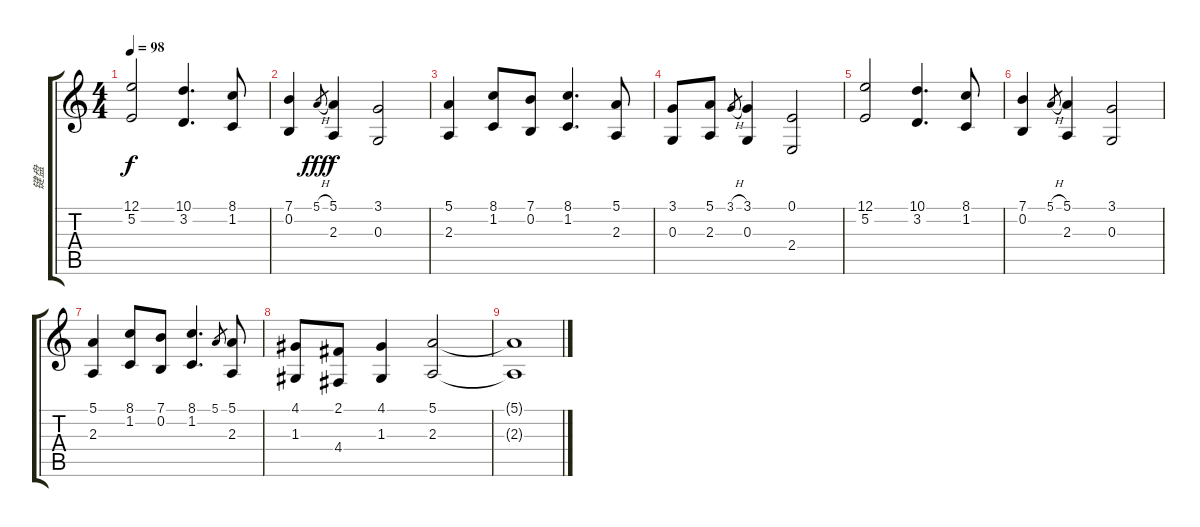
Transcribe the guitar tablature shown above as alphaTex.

\track ("键盘" "键盘") {instrument electricgrandpiano}
\staff {score tabs}
\tuning (E4 B3 G3 D3 A2 E2) {hide}
\ts (4 4)
\tempo 98
\clef g2
\ks c
(12.1 5.2).2{dy f} (10.1 3.2).4{d} (8.1 1.2).8 |
(7.1 0.2).4 5.1{h}.8{gr dy fff} (5.1 2.3).4{dy f} (3.1 0.3).2 |
(5.1 2.3).4 (8.1 1.2).8 (7.1 0.2).8 (8.1 1.2).4{d} (5.1 2.3).8 |
(3.1 0.3).8 (5.1 2.3).8 3.1{h}.8{gr} (3.1 0.3).4 (0.1 2.4).2 |
(12.1 5.2).2 (10.1 3.2).4{d} (8.1 1.2).8 |
(7.1 0.2).4 5.1{h}.8{gr} (5.1 2.3).4 (3.1 0.3).2 |
(5.1 2.3).4 (8.1 1.2).8 (7.1 0.2).8 (8.1 1.2).4{d} 5.1.8{gr} (5.1 2.3).8 |
(4.1 1.3).8 (2.1 4.4).8 (4.1 1.3).4 (5.1 2.3).2 |
(5.1{t} 2.3{t}).1
